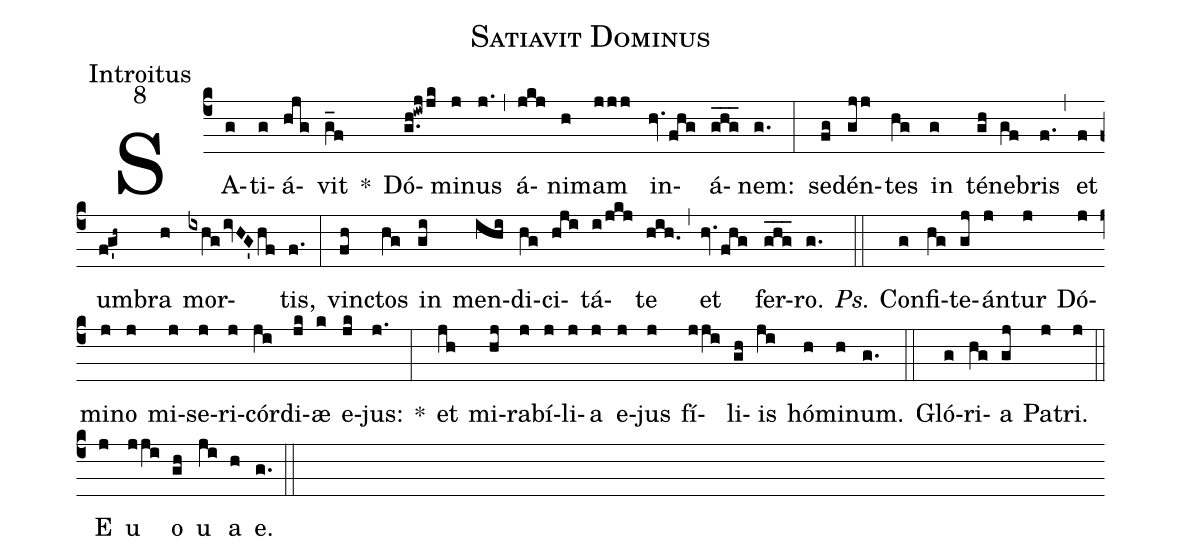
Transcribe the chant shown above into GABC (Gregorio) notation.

name: Satiavit Dominus;
office-part: Introitus;
mode: 8;
%%
(c4) SA(g)ti(g)á(hjg)vit(g_f) *() Dó(g.h!iwjjk)mi(j)nus(j.) (,) á(jkj)ni(h)mam(jjj) in(hv.fhg)á(ghg___)nem:(g.) (:)
se(fg)dén(gjj)tes(hg) in(g) té(gh)ne(gf)bris(f.) (,) et(f) um(fg'h~)bra(h) mor(ixhgivHG'hf)tis,(f.) (:)
vinc(fh)tos(hg) in(gi) men(ihi)di(hg)ci(hji)tá(i/jkj)te(hih.) (,) et(hv.fhg) fer(ghg___)ro.(g.) (::)
<i>Ps.</i> Con(g)fi(hg)te(gj)án(j)tur(j) Dó(j)mi(j)no(j) mi(j)se(j)ri(j)cór(ji)di(jk)æ(k) e(jk)jus:(j.) *(:)
et(jh) mi(hj)ra(j)bí(j)li(j)a(j) e(j)jus(j) fí(jji)li(gh)is(ji) hó(h)mi(h)num.(g.) (::)
Gló(g)ri(hg)a(gj) Pa(j)tri.(j) (::)
<eu>E(j) u(jji) o(gh) u(ji) a(h) e.</eu>(g.) (::)
